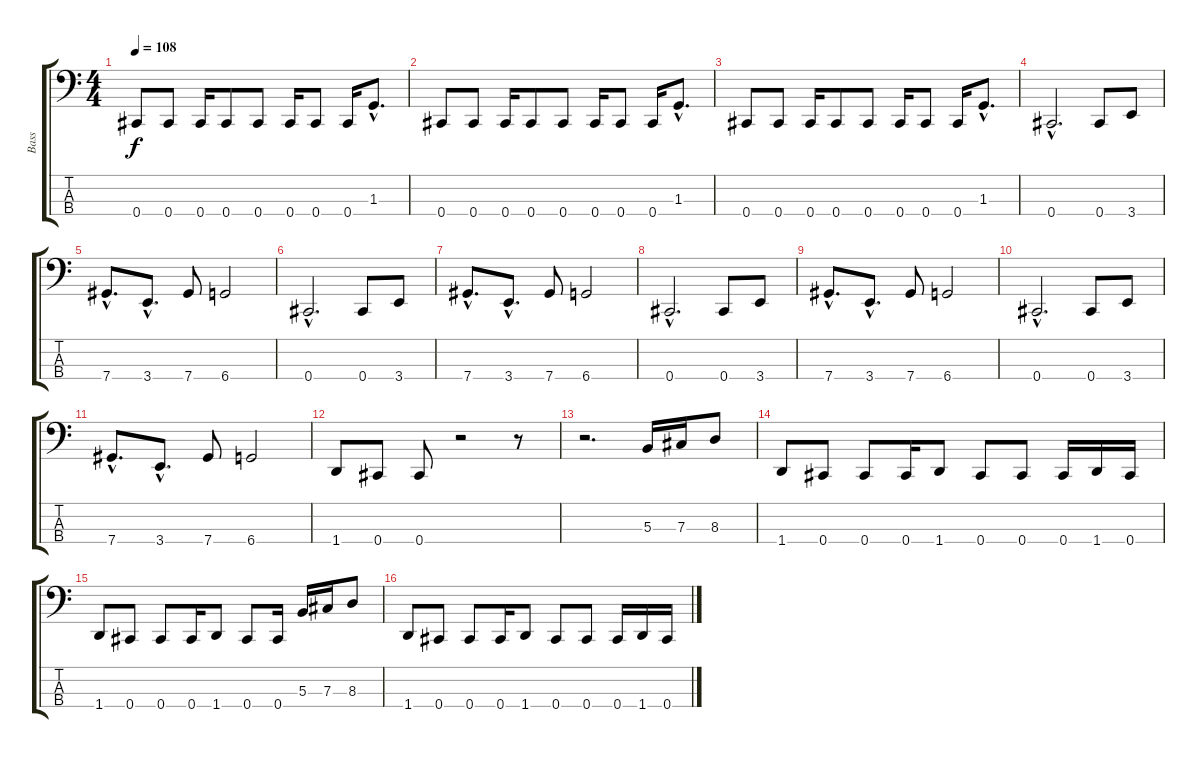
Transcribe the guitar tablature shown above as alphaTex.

\track ("Bass" "Bass") {instrument electricbasspick}
\staff {score tabs}
\tuning (E2 B1 Gb1 Db1) {hide}
\ts (4 4)
\tempo 108
\clef f4
\ks c
0.4.8{dy f} 0.4.8 0.4.16 0.4.8 0.4.8 0.4.16 0.4.8 0.4.16 1.3{hac}.8{d} |
0.4.8 0.4.8 0.4.16 0.4.8 0.4.8 0.4.16 0.4.8 0.4.16 1.3{hac}.8{d} |
0.4.8 0.4.8 0.4.16 0.4.8 0.4.8 0.4.16 0.4.8 0.4.16 1.3{hac}.8{d} |
0.4{hac}.2{d} 0.4.8 3.4.8 |
7.4{hac}.8{d} 3.4{hac}.8{d} 7.4.8 6.4.2 |
0.4{hac}.2{d} 0.4.8 3.4.8 |
7.4{hac}.8{d} 3.4{hac}.8{d} 7.4.8 6.4.2 |
0.4{hac}.2{d} 0.4.8 3.4.8 |
7.4{hac}.8{d} 3.4{hac}.8{d} 7.4.8 6.4.2 |
0.4{hac}.2{d} 0.4.8 3.4.8 |
7.4{hac}.8{d} 3.4{hac}.8{d} 7.4.8 6.4.2 |
1.4.8 0.4.8 0.4.8 r.2 r.8 |
r.2{d} 5.3.16 7.3.16 8.3.8 |
1.4.8 0.4.8 0.4.8 0.4.16 1.4.8 0.4.8 0.4.8 0.4.16 1.4.16 0.4.16 |
1.4.8 0.4.8 0.4.8 0.4.16 1.4.8 0.4.8 0.4.16 5.3.16 7.3.16 8.3.8 |
1.4.8 0.4.8 0.4.8 0.4.16 1.4.8 0.4.8 0.4.8 0.4.16 1.4.16 0.4.16
